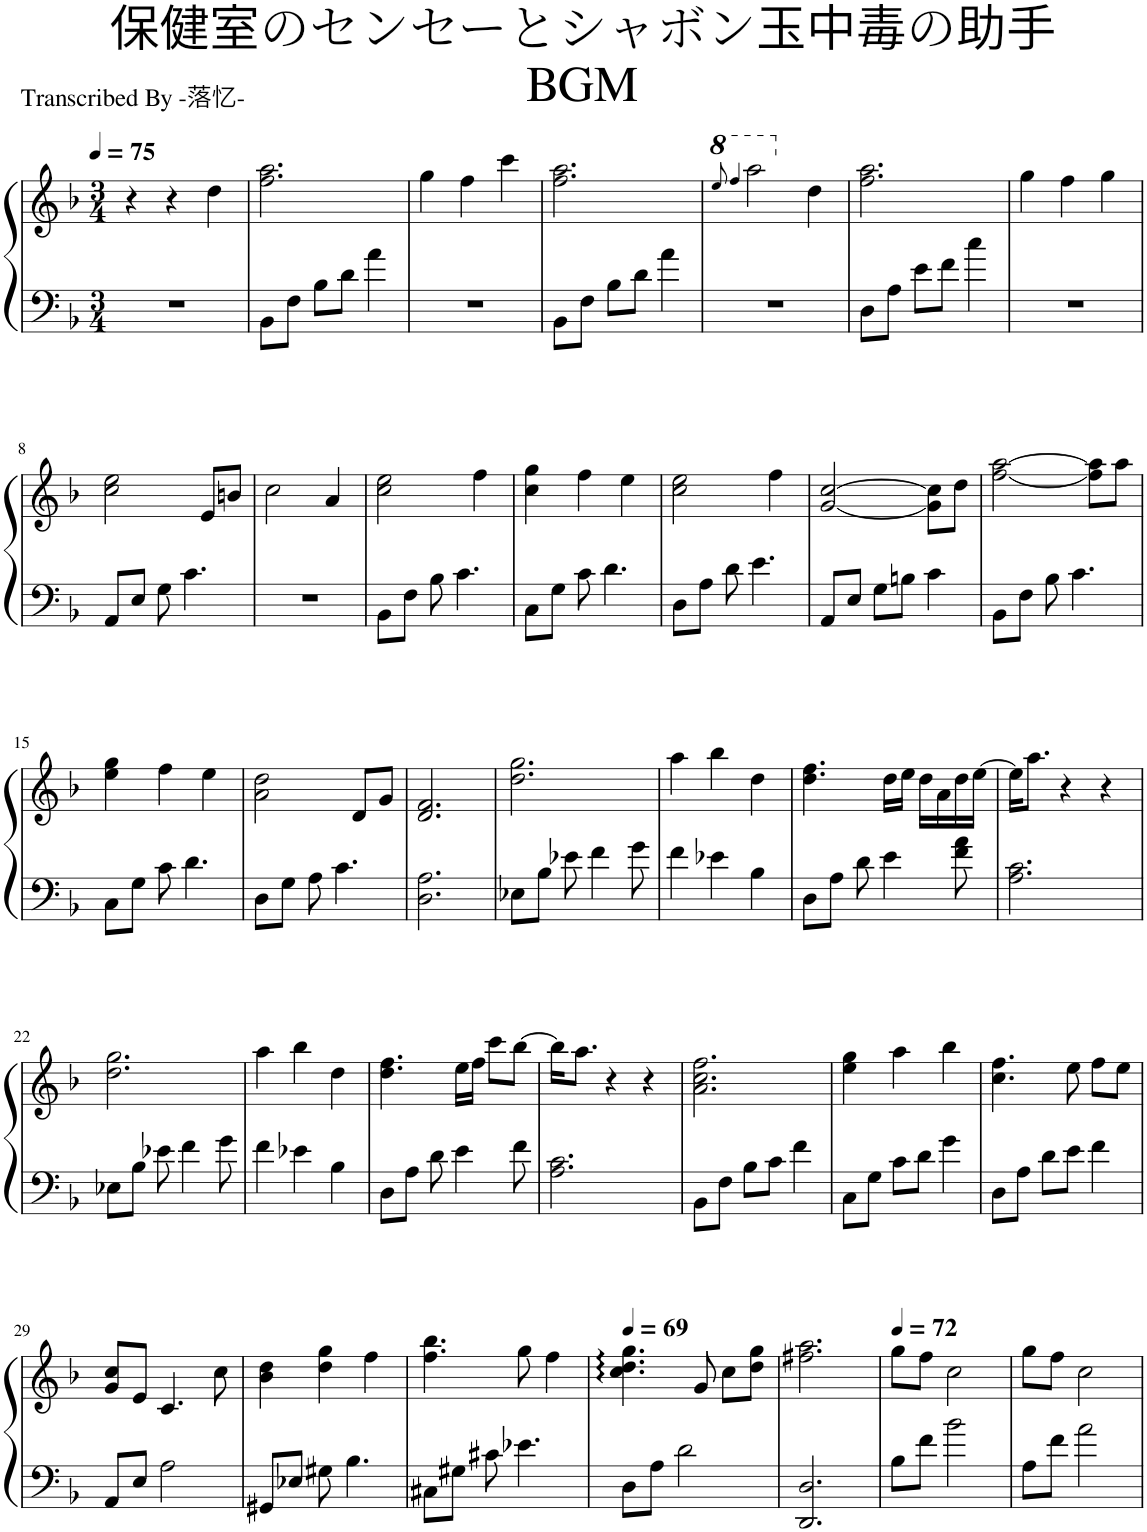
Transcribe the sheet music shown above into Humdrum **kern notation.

**kern	**kern
*part1	*part1
*staff2	*staff1
*I"钢琴, Piano 1	*
*I'Pno.	*
*clefF4	*clefG2
*k[b-]	*k[b-]
*M3/4	*M3/4
*MM75	*MM75
=1	=1
2.r	4r
.	4r
.	4dd\
=2	=2
8BB-\L	2.ff\ 2.aa\
8F\J	.
8B-\L	.
8d\J	.
4a\	.
=3	=3
2.r	4gg\
.	4ff\
.	4ccc\
=4	=4
8BB-\L	2.ff\ 2.aa\
8F\J	.
8B-\L	.
8d\J	.
4a\	.
=5	=5
.	8qeee/
.	4qfff/
2.r	2aaa\
.	4dd\
=6	=6
8D\L	2.ff\ 2.aa\
8A\J	.
8e\L	.
8f\J	.
4cc\	.
=7	=7
2.r	4gg\
.	4ff\
.	4gg\
!!LO:LB:g=z
=8	=8
8AA/L	2cc\ 2ee\
8E/J	.
8G\	.
4.c\	.
.	8e/L
.	8bn/J
=9	=9
2.r	2cc\
.	4a/
=10	=10
8BB-\L	2cc\ 2ee\
8F\J	.
8B-\	.
4.c\	.
.	4ff\
=11	=11
8C\L	4cc\ 4gg\
8G\J	.
8c\	4ff\
4.d\	.
.	4ee\
=12	=12
8D\L	2cc\ 2ee\
8A\J	.
8d\	.
4.e\	.
.	4ff\
=13	=13
8AA/L	[2g/ [2cc/
8E/J	.
8G\L	.
8Bn\J	.
4c\	8g\] 8cc\]L
.	8dd\J
=14	=14
8BB-\L	[2ff\ [2aa\
8F\J	.
8B-\	.
4.c\	.
.	8ff\] 8aa\]L
.	8aa\J
!!LO:LB:g=z
=15	=15
8C\L	4ee\ 4gg\
8G\J	.
8c\	4ff\
4.d\	.
.	4ee\
=16	=16
8D\L	2a\ 2dd\
8G\J	.
8A\	.
4.c\	.
.	8d/L
.	8g/J
=17	=17
2.D\ 2.A\	2.d/ 2.f/
=18	=18
8E-X\L	2.dd\ 2.gg\
8B-\J	.
8e-X\	.
4f\	.
8g\	.
=19	=19
4f\	4aa\
4e-X\	4bb-\
4B-\	4dd\
=20	=20
8D\L	4.dd\ 4.ff\
8A\J	.
8d\	.
4e\	16dd\LL
.	16ee\JJ
.	16dd\LL
.	16a\
8f\ 8a\	16dd\
.	[16ee\JJ
=21	=21
2.A\ 2.c\	16ee\KL]
.	8.aa\J
.	4r
.	4r
!!LO:LB:g=z
=22	=22
8E-X\L	2.dd\ 2.gg\
8B-\J	.
8e-X\	.
4f\	.
8g\	.
=23	=23
4f\	4aa\
4e-X\	4bb-\
4B-\	4dd\
=24	=24
8D\L	4.dd\ 4.ff\
8A\J	.
8d\	.
4e\	16ee\LL
.	16ff\JJ
.	8ccc\L
8f\	[8bb-\J
=25	=25
2.A\ 2.c\	16bb-\KL]
.	8.aa\J
.	4r
.	4r
=26	=26
8BB-\L	2.a\ 2.cc\ 2.ff\
8F\J	.
8B-\L	.
8c\J	.
4f\	.
=27	=27
8C\L	4ee\ 4gg\
8G\J	.
8c\L	4aa\
8d\J	.
4g\	4bb-\
=28	=28
8D\L	4.cc\ 4.ff\
8A\J	.
8d\L	.
8e\J	8ee\
4f\	8ff\L
.	8ee\J
!!LO:LB:g=z
=29	=29
8AA/L	8g/ 8cc/L
8E/J	8e/J
2A\	4.c/
.	8cc\
=30	=30
8GG#X/L	4b-\ 4dd\
8E-X/J	.
8G#X\	4dd\ 4gg\
4.B-\	.
.	4ff\
=31	=31
8C#X\L	4.ff\ 4.bb-\
8G#X\J	.
8c#X\	.
4.e-X\	8gg\
.	4ff\
=32	=32
*	*MM69
8D\L	4.cc\: 4.dd\: 4.gg\:
8A\J	.
2d\	.
.	8g/
.	8cc\L
.	8dd\ 8gg\J
=33	=33
2.DD/ 2.D/	2.ff#X\ 2.aa\
=34	=34
*	*MM72
8B-\L	8gg\L
8f\J	8ff\J
2b-\	2cc\
=35	=35
8A\L	8gg\L
8f\J	8ff\J
2a\	2cc\
=	=
*-	*-
